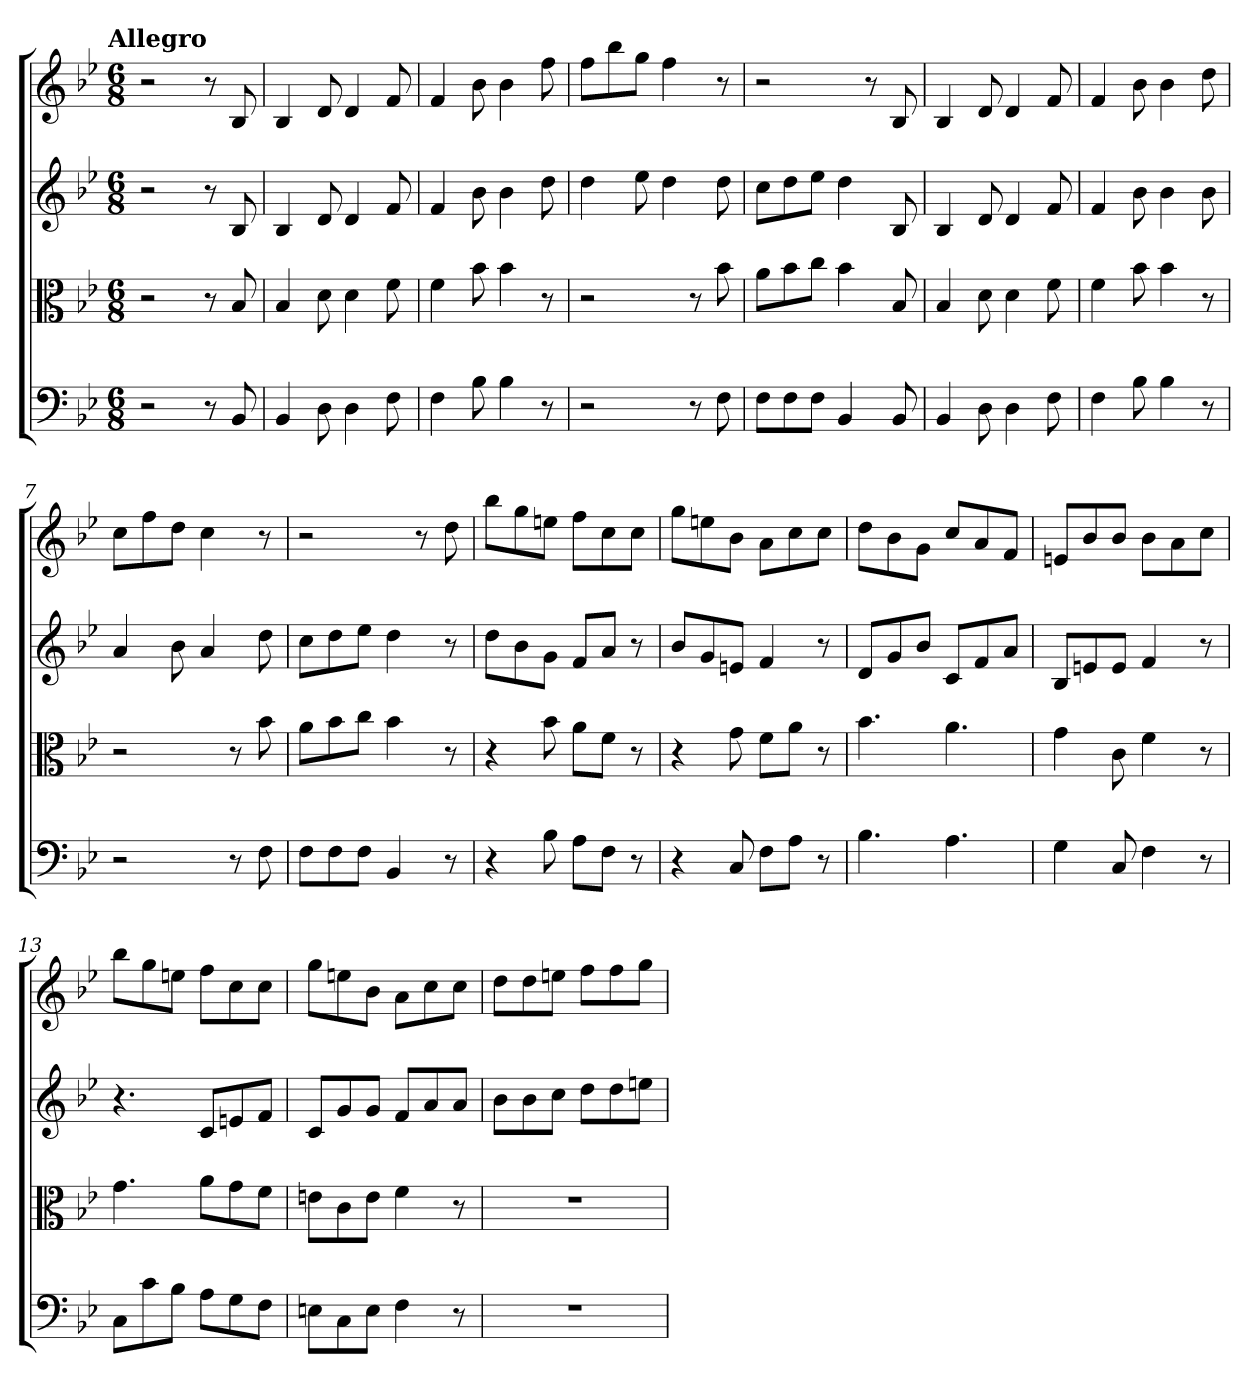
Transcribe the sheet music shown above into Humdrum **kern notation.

**kern	**kern	**kern	**kern
*part4	*part3	*part2	*part1
*staff4	*staff3	*staff2	*staff1
*clefF4	*clefC3	*clefG2	*clefG2
*k[b-e-]	*k[b-e-]	*k[b-e-]	*k[b-e-]
*B-:	*B-:	*B-:	*B-:
!!LO:TX:omd:t=Allegro
*M6/8	*M6/8	*M6/8	*M6/8
*MM132	*MM132	*MM132	*MM132
=	=	=	=
2r	2r	2r	2r
8r	8r	8r	8r
8BB-	8B-	8B-	8B-
=1	=1	=1	=1
4BB-	4B-	4B-	4B-
8D	8d	8d	8d
4D	4d	4d	4d
8F	8f	8f	8f
=2	=2	=2	=2
4F	4f	4f	4f
8B-	8b-	8b-	8b-
4B-	4b-	4b-	4b-
8r	8r	8dd	8ff
=3	=3	=3	=3
2r	2r	4dd	8ff\L
.	.	.	8bb-\
.	.	8ee-	8gg\J
.	.	4dd	4ff
8r	8r	.	.
8F	8b-	8dd	8r
=4	=4	=4	=4
8F\L	8a\L	8cc\L	2r
8F\	8b-\	8dd\	.
8F\J	8cc\J	8ee-\J	.
4BB-	4b-	4dd	.
.	.	.	8r
8BB-	8B-	8B-	8B-
=5	=5	=5	=5
4BB-	4B-	4B-	4B-
8D	8d	8d	8d
4D	4d	4d	4d
8F	8f	8f	8f
=6	=6	=6	=6
4F	4f	4f	4f
8B-	8b-	8b-	8b-
4B-	4b-	4b-	4b-
8r	8r	8b-	8dd
=7	=7	=7	=7
2r	2r	4a	8cc\L
.	.	.	8ff\
.	.	8b-	8dd\J
.	.	4a	4cc
8r	8r	.	.
8F	8b-	8dd	8r
=8	=8	=8	=8
8F\L	8a\L	8cc\L	2r
8F\	8b-\	8dd\	.
8F\J	8cc\J	8ee-\J	.
4BB-	4b-	4dd	.
.	.	.	8r
8r	8r	8r	8dd
=9	=9	=9	=9
4r	4r	8dd\L	8bb-\L
.	.	8b-\	8gg\
8B-	8b-	8g\J	8een\J
8A\L	8a\L	8f/L	8ff\L
8F\J	8f\J	8a/J	8cc\
8r	8r	8r	8cc\J
=10	=10	=10	=10
4r	4r	8b-/L	8gg\L
.	.	8g/	8een\
8C	8g	8en/J	8b-\J
8F\L	8f\L	4f	8a\L
8A\J	8a\J	.	8cc\
8r	8r	8r	8cc\J
=11	=11	=11	=11
4.B-	4.b-	8d/L	8dd\L
.	.	8g/	8b-\
.	.	8b-/J	8g\J
4.A	4.a	8c/L	8cc/L
.	.	8f/	8a/
.	.	8a/J	8f/J
=12	=12	=12	=12
4G	4g	8B-/L	8en/L
.	.	8en/	8b-/
8C	8c	8e/J	8b-/J
4F	4f	4f	8b-\L
.	.	.	8a\
8r	8r	8r	8cc\J
=13	=13	=13	=13
8C\L	4.g	4.r	8bb-\L
8c\	.	.	8gg\
8B-\J	.	.	8een\J
8A\L	8a\L	8c/L	8ff\L
8G\	8g\	8en/	8cc\
8F\J	8f\J	8f/J	8cc\J
=14	=14	=14	=14
8En\L	8en\L	8c/L	8gg\L
8C\	8c\	8g/	8een\
8E\J	8e\J	8g/J	8b-\J
4F	4f	8f/L	8a\L
.	.	8a/	8cc\
8r	8r	8a/J	8cc\J
=15	=15	=15	=15
2.r	2.r	8b-\L	8dd\L
.	.	8b-\	8dd\
.	.	8cc\J	8een\J
.	.	8dd\L	8ff\L
.	.	8dd\	8ff\
.	.	8een\J	8gg\J
=	=	=	=
*-	*-	*-	*-
